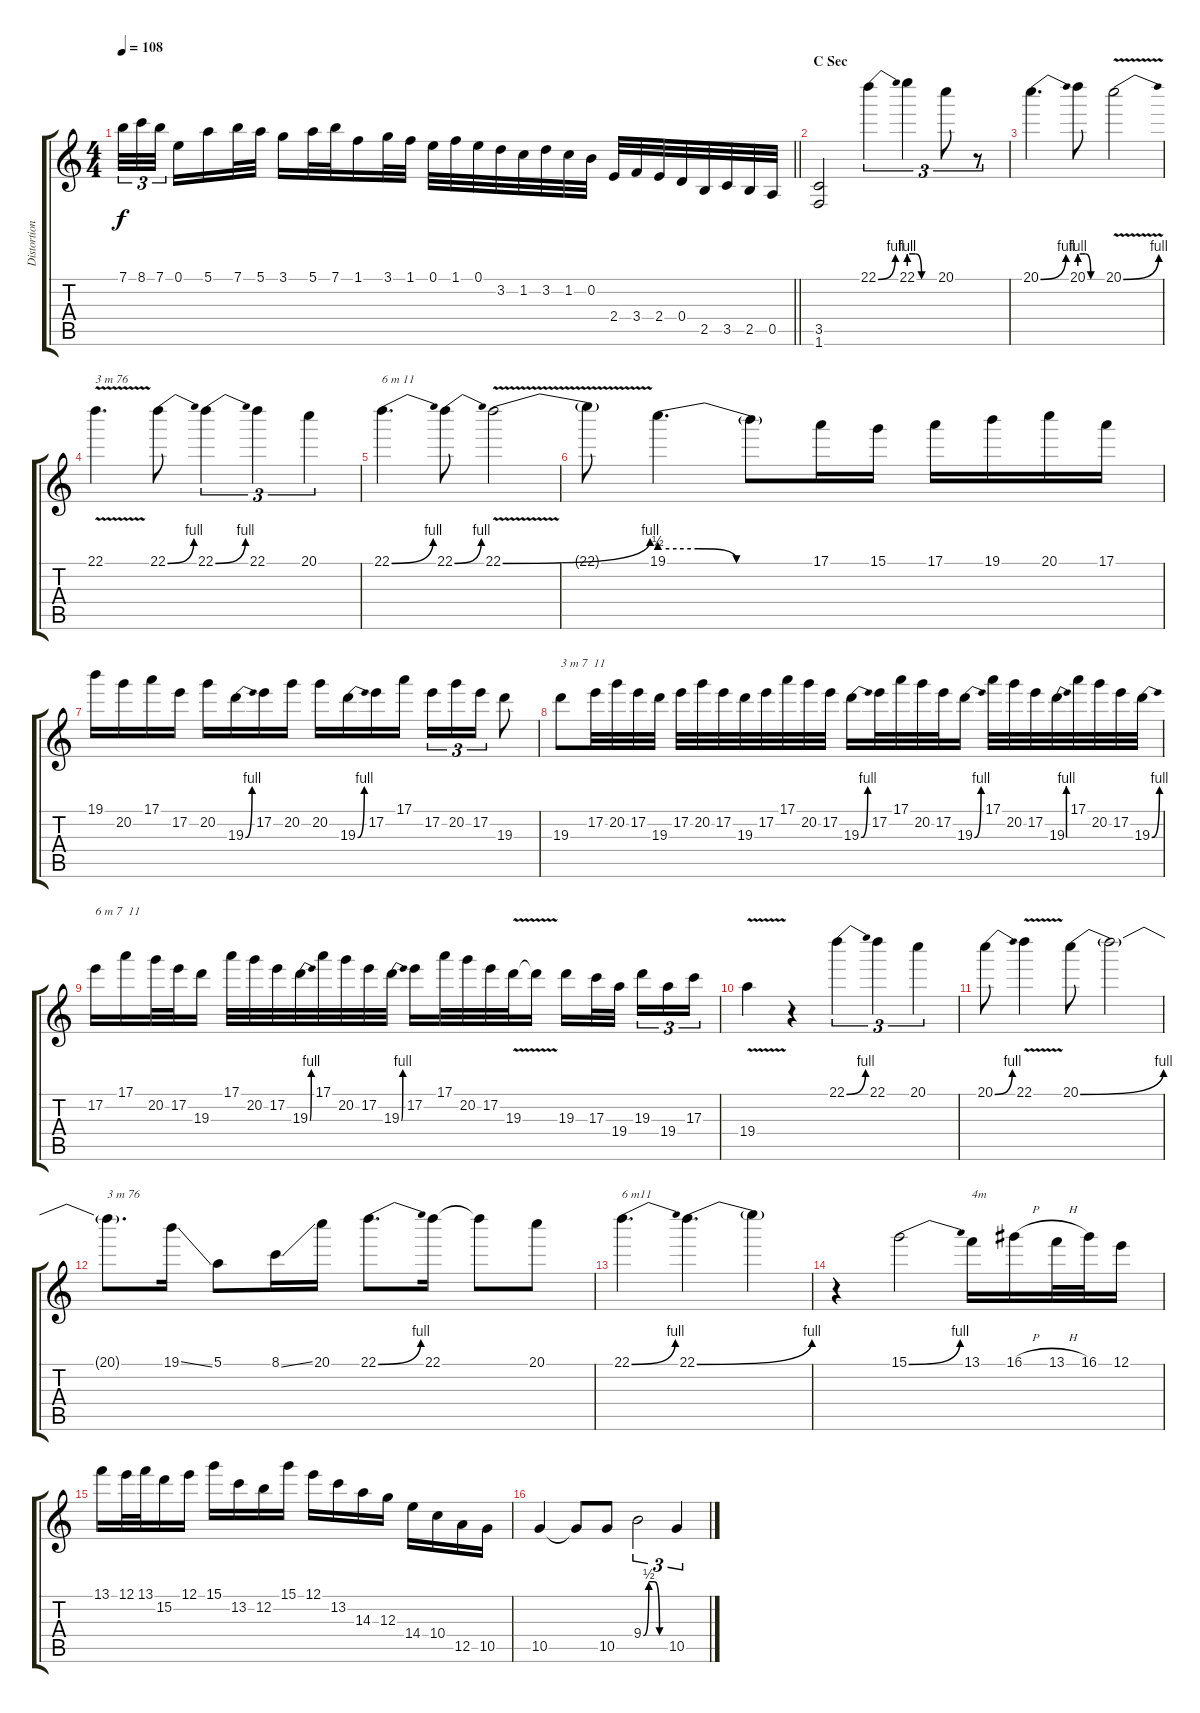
\track ("Distortion Guitar 2" "Distortion") {instrument distortionguitar}
\staff {score tabs}
\tuning (E4 B3 G3 D3 A2 E2) {hide}
\ts (4 4)
\tempo 108
\clef g2
\barLineRight lightlight
\ks c
7.1.32{tu (3 2) dy f} 8.1.32{tu (3 2)} 7.1.32{tu (3 2) beam splitsecondary} 0.1.16 5.1.16 7.1.32 5.1.32 3.1.16 5.1.32 7.1.32 1.1.16 3.1.32 1.1.32 0.1.32 1.1.32 0.1.32 3.2.32 1.2.32 3.2.32 1.2.32 0.2.32 2.4.32 3.4.32 2.4.32 0.4.32 2.5.32 3.5.32 2.5.32 0.5.32 |
\section ("" "C Sec")
(3.5 1.6).2{txt ""} 22.1{be (bend 0 0 60 4)}.4{tu (3 2)} 22.1{be (custom 0 4 15 4 30 0 60 0)}.4{tu (3 2)} 20.1.8{tu (3 2)} r.8{tu (3 2)} |
20.1{be (bend 0 0 60 4)}.4{d txt ""} 20.1{be (custom 0 4 15 4 30 0 60 0)}.8 20.1{be (bend 0 0 60 4) v}.2 |
22.1{v}.4{d txt "3 m 76"} 22.1{be (bend 0 0 60 4)}.8 22.1{be (bend 0 0 60 4)}.4{tu (3 2)} 22.1.4{tu (3 2)} 20.1.4{tu (3 2)} |
22.1{be (bend 0 0 60 4)}.4{d txt "6 m 11"} 22.1{be (bend 0 0 60 4)}.8 22.1{be (bend 0 0 60 4) v}.2 |
22.1{t}.8{txt ""} 19.1{be (custom 0 2 15 2 30 0 60 0)}.4{d} 19.1{t}.8 17.1.16 15.1.16 17.1.16 19.1.16 20.1.16 17.1.16 |
19.1.16{txt ""} 20.2.16 17.1.16 17.2.16 20.2.16 19.3{be (bend 0 0 60 4)}.16 17.2.16 20.2.16 20.2.16 19.3{be (bend 0 0 60 4)}.16 17.2.16 17.1.16 17.2.16{tu (3 2)} 20.2.16{tu (3 2)} 17.2.16{tu (3 2)} 19.3.8 |
19.3.8{txt "3 m 7  11"} 17.2.32 20.2.32 17.2.32 19.3.32 17.2.32 20.2.32 17.2.32 19.3.32 17.2.32 17.1.32 20.2.32 17.2.32 19.3{be (bend 0 0 60 4)}.16 17.2.32 17.1.32 20.2.32 17.2.32 19.3{be (bend 0 0 60 4)}.16 17.1.32 20.2.32 17.2.32 19.3{be (bend 0 0 60 4)}.32 17.1.32 20.2.32 17.2.32 19.3{be (bend 0 0 60 4)}.32 |
17.2.16{txt "6 m 7  11"} 17.1.16 20.2.32 17.2.32 19.3.16 17.1.32 20.2.32 17.2.32 19.3{be (bend 0 0 60 4)}.32 17.1.32 20.2.32 17.2.32 19.3{be (bend 0 0 60 4)}.32 17.2.16 17.1.32 20.2.32 17.2.32 19.3{v}.32 19.3{t}.16 19.3.16 17.3.32 19.4.32{beam splitsecondary} 19.3.16{tu (3 2)} 19.4.16{tu (3 2)} 17.3.16{tu (3 2)} |
19.4{v}.4{txt ""} r.4 22.1{be (bend 0 0 60 4)}.4{tu (3 2)} 22.1.4{tu (3 2)} 20.1.4{tu (3 2)} |
20.1{be (bend 0 0 60 4)}.8{txt ""} 22.1{v}.4 20.1{be (bend 0 0 60 4)}.8 20.1{t}.2 |
20.1{t}.8{d txt "3 m 76"} 19.1{ss}.16 5.1.8 8.1{ss}.16 20.1.16 22.1{be (bend 0 0 60 4)}.8{d} 22.1.16 22.1{t}.8 20.1.8 |
22.1{be (bend 0 0 60 4)}.4{d txt "6 m11"} 22.1{be (bend 0 0 60 4)}.4{d} 22.1{t}.4 |
r.4{txt ""} 15.1{be (bend 0 0 60 4)}.2 13.1.16{txt "4m"} 16.1{h}.16 13.1{h}.32 16.1.32 12.1.16 |
13.1.16{txt ""} 12.1.32 13.1.32 15.2.16 12.1.16 15.1.16 13.2.16 12.2.16 15.1.16 12.1.16 13.2.16 14.3.16 12.3.16 14.4.16 10.4.16 12.5.16 10.5.16 |
10.5.4{txt ""} 10.5{t}.8 10.5.8 9.4{be (custom 0 0 15 2 30 2 45 0 60 0)}.2{tu (3 2)} 10.5.4{tu (3 2)}
